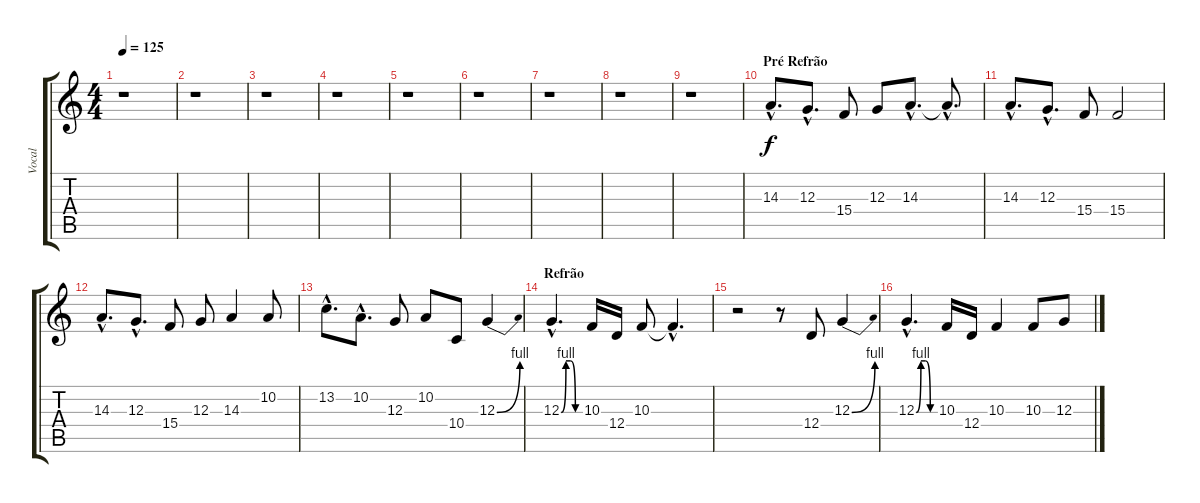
\track ("Vocal" "Vocal") {instrument pad7halo}
\staff {score tabs}
\tuning (E4 B3 G3 D3 A2 E2) {hide}
\ts (4 4)
\tempo 125
\clef g2
\ks c
r.1{dy f} |
r.1 |
r.1 |
r.1 |
r.1 |
r.1 |
r.1 |
r.1 |
r.1 |
\section ("" "Pré Refrão")
14.3{hac}.8{d} 12.3{hac}.8{d} 15.4.8 12.3.8 14.3{hac}.8{d} 14.3{hac t}.8{d} |
14.3{hac}.8{d} 12.3{hac}.8{d} 15.4.8 15.4.2 |
14.3{hac}.8{d} 12.3{hac}.8{d} 15.4.8 12.3.8 14.3.4 10.2.8 |
13.2{hac}.8{d} 10.2{hac}.8{d} 12.3.8 10.2.8 10.4.8 12.3{be (bend 0 0 60 4)}.4 |
\section ("" "Refrão")
12.3{be (custom 0 0 15 4 30 4 45 0 60 0) hac}.4{d} 10.3.16 12.4.16 10.3.8 10.3{hac t}.4{d} |
r.2 r.8 12.4.8 12.3{be (bend 0 0 60 4)}.4 |
12.3{be (custom 0 0 15 4 30 4 45 0 60 0) hac}.4{d} 10.3.16 12.4.16 10.3.4 10.3.8 12.3.8
